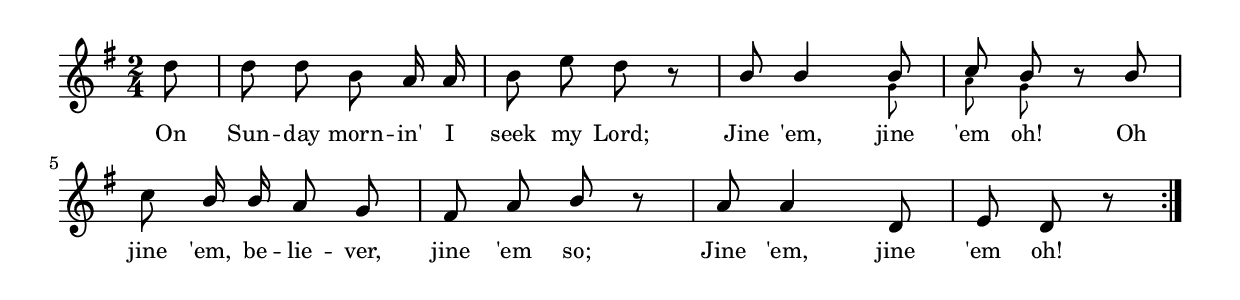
% 028.ly - Score sheet for "Jine 'em."
% Copyright (C) 2007  Marcus Brinkmann <marcus@gnu.org>
%
% This score sheet is free software; you can redistribute it and/or
% modify it under the terms of the Creative Commons Legal Code
% Attribution-ShareALike as published by Creative Commons; either
% version 2.0 of the License, or (at your option) any later version.
%
% This score sheet is distributed in the hope that it will be useful,
% but WITHOUT ANY WARRANTY; without even the implied warranty of
% MERCHANTABILITY or FITNESS FOR A PARTICULAR PURPOSE.  See the
% Creative Commons Legal Code Attribution-ShareALike for more details.
%
% You should have received a copy of the Creative Commons Legal Code
% Attribution-ShareALike along with this score sheet; if not, write to
% Creative Commons, 543 Howard Street, 5th Floor,
% San Francisco, CA 94105-3013  United States

\version "2.21.0"

%\header
%{
%  title = "Jine 'em."
%  composer = "trad."
%}

melody =
<<
  \context Voice
  {
    \set Staff.midiInstrument = "acoustic grand"
    \override Staff.VerticalAxisGroup.minimum-Y-extent = #'(0 . 0)

    \autoBeamOff

    \time 2/4
    \clef violin
    \key g \major

    \repeat volta 2
    {
      \partial 8 d''8 | d''8 d'' b' a'16 a' | b'8 e'' d'' r |
      \override Stem.neutral-direction = #1
      b'8 b'4
      << { \stemUp b'8 \stemNeutral }
	 << \\ \set fontSize = #'-4 \stemDown g'8 >> >> |
      << { \stemUp c''8 \stemNeutral }
	 << \\ \set fontSize = #'-4 \autoBeamOff \stemDown a'8 >> >>
      << { \stemUp b'8 \stemNeutral }
	 << \\ \set fontSize = #'-4 \stemDown g'8 >> >>

      r b' | c''8 b'16 b' a'8 g' |
      fis'8 a' b' r | a'8 a'4 d'8 | e'8 d' r
    }
  }
  \new Lyrics
    \lyricsto "" {
      \override LyricText.font-size = #0
      \override StanzaNumber.font-size = #-1

      On Sun -- day morn -- in' I seek my Lord;
      Jine 'em, jine 'em oh!
      Oh jine 'em, be -- lie -- ver, jine 'em so;
      Jine 'em, jine 'em oh!
    }
>>


\score
{
  \new Staff { \melody }

  \layout { indent = 0.0 }
}

\score
{
  \new Staff { \unfoldRepeats \melody }


  \midi {
    \tempo 4 = 82
    }


}
